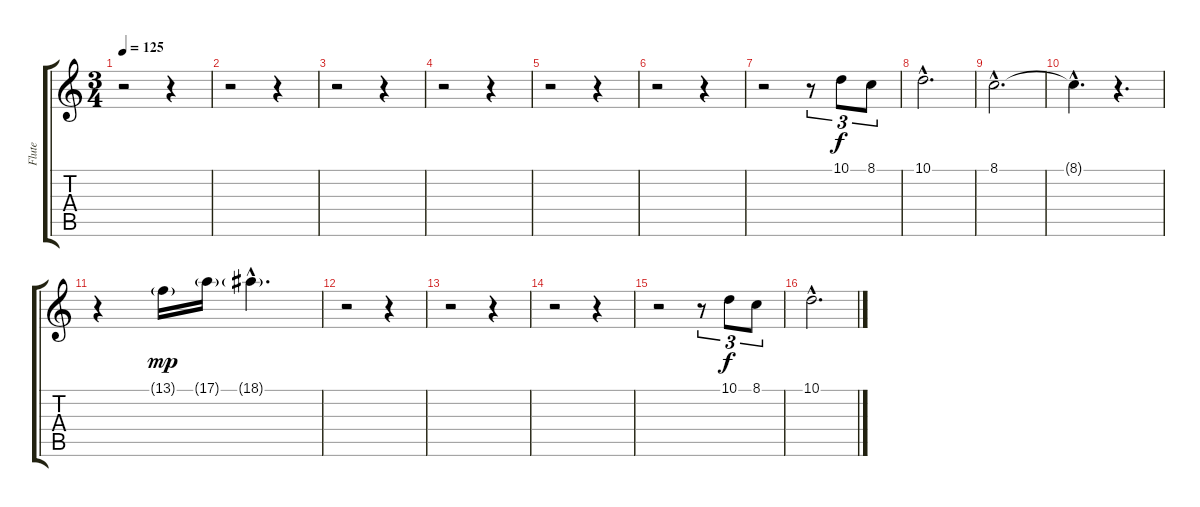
\track ("Flute" "Flute") {instrument ocarina}
\staff {score tabs}
\tuning (E4 B3 G3 D3 A2 E2) {hide}
\ts (3 4)
\tempo 125
\clef g2
\ks c
r.2{dy f} r.4 |
r.2 r.4 |
r.2 r.4 |
r.2 r.4 |
r.2 r.4 |
r.2 r.4 |
r.2 r.8{tu (3 2)} 10.1.8{tu (3 2)} 8.1.8{tu (3 2)} |
10.1{hac}.2{d} |
8.1{hac}.2{d} |
8.1{hac t}.4{d} r.4{d} |
r.4 13.1{g}.16{dy mp} 17.1{g}.16 18.1{g hac}.4{d} |
r.2 r.4 |
r.2 r.4 |
r.2 r.4 |
r.2 r.8{tu (3 2)} 10.1.8{tu (3 2) dy f} 8.1.8{tu (3 2)} |
10.1{hac}.2{d}
